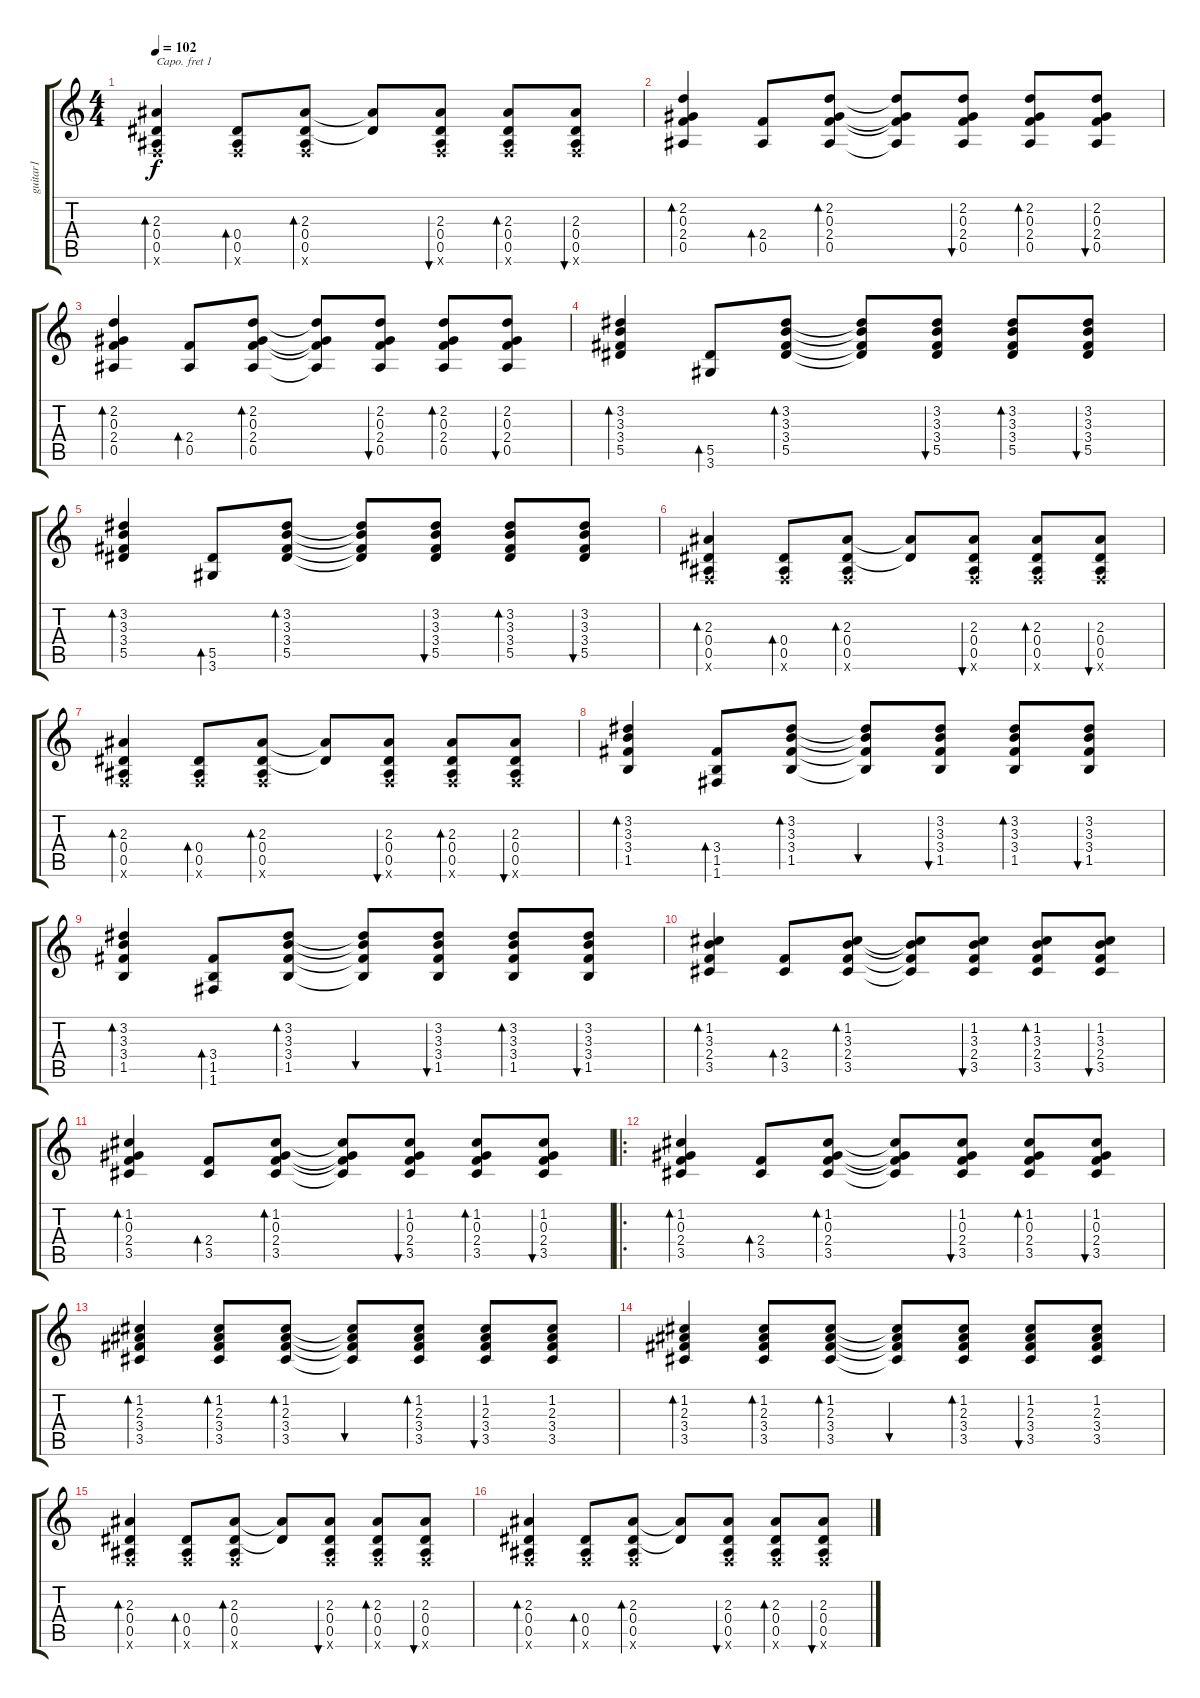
\track ("guitar1" "guitar1") {instrument acousticguitarsteel}
\staff {score tabs}
\capo 1
\tuning (E4 B3 G3 D3 A2 E2) {hide}
\ts (4 4)
\tempo 102
\clef g2
\ks c
(2.3 0.4 0.5 0.6{x}).4{bd 120 dy f} (0.4 0.5 0.6{x}).8{bd 120} (2.3 0.4 0.5 0.6{x}).8{bd 120} (2.3{t} 0.4{t}).8 (2.3 0.4 0.5 0.6{x}).8{bu 120} (2.3 0.4 0.5 0.6{x}).8{bd 120} (2.3 0.4 0.5 0.6{x}).8{bu 120} |
(2.2 0.3 2.4 0.5).4{bd 120} (2.4 0.5).8{bd 120} (2.2 0.3 2.4 0.5).8{bd 120} (2.2{t} 0.3{t} 2.4{t} 0.5{t}).8 (2.2 0.3 2.4 0.5).8{bu 120} (2.2 0.3 2.4 0.5).8{bd 120} (2.2 0.3 2.4 0.5).8{bu 120} |
(2.2 0.3 2.4 0.5).4{bd 120} (2.4 0.5).8{bd 120} (2.2 0.3 2.4 0.5).8{bd 120} (2.2{t} 0.3{t} 2.4{t} 0.5{t}).8 (2.2 0.3 2.4 0.5).8{bu 120} (2.2 0.3 2.4 0.5).8{bd 120} (2.2 0.3 2.4 0.5).8{bu 120} |
(3.2 3.3 3.4 5.5).4{bd 120} (5.5 3.6).8{bd 120} (3.2 3.3 3.4 5.5).8{bd 120} (3.2{t} 3.3{t} 3.4{t} 5.5{t}).8 (3.2 3.3 3.4 5.5).8{bu 120} (3.2 3.3 3.4 5.5).8{bd 120} (3.2 3.3 3.4 5.5).8{bu 120} |
(3.2 3.3 3.4 5.5).4{bd 120} (5.5 3.6).8{bd 120} (3.2 3.3 3.4 5.5).8{bd 120} (3.2{t} 3.3{t} 3.4{t} 5.5{t}).8 (3.2 3.3 3.4 5.5).8{bu 120} (3.2 3.3 3.4 5.5).8{bd 120} (3.2 3.3 3.4 5.5).8{bu 120} |
(2.3 0.4 0.5 0.6{x}).4{bd 120} (0.4 0.5 0.6{x}).8{bd 120} (2.3 0.4 0.5 0.6{x}).8{bd 120} (2.3{t} 0.4{t}).8 (2.3 0.4 0.5 0.6{x}).8{bu 120} (2.3 0.4 0.5 0.6{x}).8{bd 120} (2.3 0.4 0.5 0.6{x}).8{bu 120} |
(2.3 0.4 0.5 0.6{x}).4{bd 120} (0.4 0.5 0.6{x}).8{bd 120} (2.3 0.4 0.5 0.6{x}).8{bd 120} (2.3{t} 0.4{t}).8 (2.3 0.4 0.5 0.6{x}).8{bu 120} (2.3 0.4 0.5 0.6{x}).8{bd 120} (2.3 0.4 0.5 0.6{x}).8{bu 120} |
(3.2 3.3 3.4 1.5).4{bd 120} (3.4 1.5 1.6).8{bd 120} (3.2 3.3 3.4 1.5).8{bd 120} (3.2{t} 3.3{t} 3.4{t} 1.5{t}).8{bu 120} (3.2 3.3 3.4 1.5).8{bu 120} (3.2 3.3 3.4 1.5).8{bd 120} (3.2 3.3 3.4 1.5).8{bu 120} |
(3.2 3.3 3.4 1.5).4{bd 120} (3.4 1.5 1.6).8{bd 120} (3.2 3.3 3.4 1.5).8{bd 120} (3.2{t} 3.3{t} 3.4{t} 1.5{t}).8{bu 120} (3.2 3.3 3.4 1.5).8{bu 120} (3.2 3.3 3.4 1.5).8{bd 120} (3.2 3.3 3.4 1.5).8{bu 120} |
(1.2 3.3 2.4 3.5).4{bd 120} (2.4 3.5).8{bd 120} (1.2 3.3 2.4 3.5).8{bd 120} (1.2{t} 3.3{t} 2.4{t} 3.5{t}).8 (1.2 3.3 2.4 3.5).8{bu 120} (1.2 3.3 2.4 3.5).8{bd 120} (1.2 3.3 2.4 3.5).8{bu 120} |
(1.2 0.3 2.4 3.5).4{bd 120} (2.4 3.5).8{bd 120} (1.2 0.3 2.4 3.5).8{bd 120} (1.2{t} 0.3{t} 2.4{t} 3.5{t}).8 (1.2 0.3 2.4 3.5).8{bu 120} (1.2 0.3 2.4 3.5).8{bd 120} (1.2 0.3 2.4 3.5).8{bu 120} |
\ro
(1.2 0.3 2.4 3.5).4{bd 120} (2.4 3.5).8{bd 120} (1.2 0.3 2.4 3.5).8{bd 120} (1.2{t} 0.3{t} 2.4{t} 3.5{t}).8 (1.2 0.3 2.4 3.5).8{bu 120} (1.2 0.3 2.4 3.5).8{bd 120} (1.2 0.3 2.4 3.5).8{bu 120} |
(1.2 2.3 3.4 3.5).4{bd 120} (1.2 2.3 3.4 3.5).8{bd 120} (1.2 2.3 3.4 3.5).8{bd 120} (1.2{t} 2.3{t} 3.4{t} 3.5{t}).8{bu 120} (1.2 2.3 3.4 3.5).8{bd 120} (1.2 2.3 3.4 3.5).8{bu 120} (1.2 2.3 3.4 3.5).8 |
(1.2 2.3 3.4 3.5).4{bd 120} (1.2 2.3 3.4 3.5).8{bd 120} (1.2 2.3 3.4 3.5).8{bd 120} (1.2{t} 2.3{t} 3.4{t} 3.5{t}).8{bu 120} (1.2 2.3 3.4 3.5).8{bd 120} (1.2 2.3 3.4 3.5).8{bu 120} (1.2 2.3 3.4 3.5).8 |
(2.3 0.4 0.5 0.6{x}).4{bd 120} (0.4 0.5 0.6{x}).8{bd 120} (2.3 0.4 0.5 0.6{x}).8{bd 120} (2.3{t} 0.4{t}).8 (2.3 0.4 0.5 0.6{x}).8{bu 120} (2.3 0.4 0.5 0.6{x}).8{bd 120} (2.3 0.4 0.5 0.6{x}).8{bu 120} |
(2.3 0.4 0.5 0.6{x}).4{bd 120} (0.4 0.5 0.6{x}).8{bd 120} (2.3 0.4 0.5 0.6{x}).8{bd 120} (2.3{t} 0.4{t}).8 (2.3 0.4 0.5 0.6{x}).8{bu 120} (2.3 0.4 0.5 0.6{x}).8{bd 120} (2.3 0.4 0.5 0.6{x}).8{bu 120}
